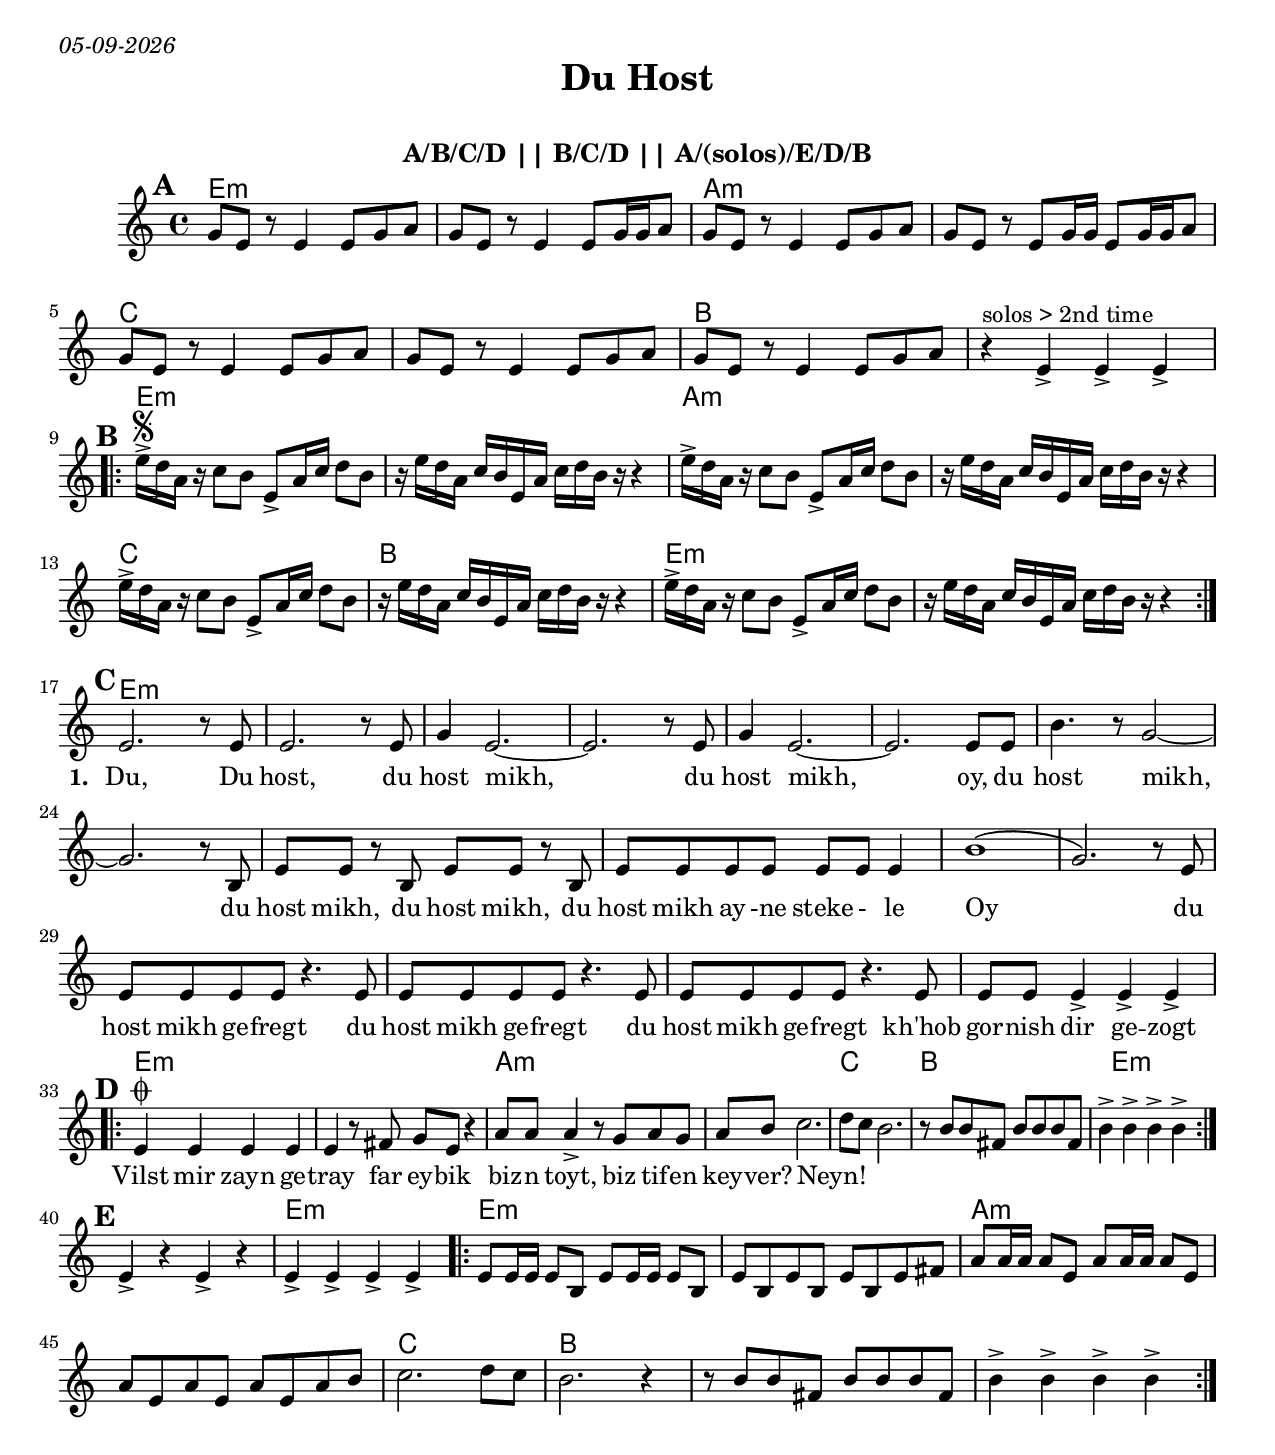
\version "2.20.0"
\include "english.ly"
%\pointAndClickOff
\paper{
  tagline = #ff
  print-all-headers = ##t
  #(set-paper-size "letter")
}
date = #(strftime "%d-%m-%Y" (localtime (current-time)))


\markup{ \italic{ \date }  }
%\markup{https://youtu.be/3C04TKCce8s}


global = {
  \clef treble
  \key c \major
  \time 4/4
  \set Score.markFormatter = #format-mark-box-alphabet
}

%#################################### Melody ########################
melody = \relative c'' {
  \global
  %\partial 4 g4    %lead in notes
  %\repeat volta 2{
  \mark \default
  g8 e r8 e4 e8 g a
  g8 e r8 e4 e8 [g16 g a8]
  g8 e r8 e4 e8 g a
  %% \alternative {
  g8 e r8 e8 [g16 g] e8 [g16 g a8]
  g8 e r8 e4 e8 g a
  g8 e r8 e4 e8 g a
  g8 e r8 e4 e8 g a
  r4 ^\markup "solos > 2nd time" e-> e-> e->

  % }
  \break

  \repeat volta 2{
    \mark \default
    e'16-> \segno d a r  c8 b e,8->  a16  c d8 b
    r16 e d a   c b e, a c d b  r r4
    e16-> d a r  c8 b e,8-> a16  c d8 b
    r16 e d a   c b e, a c d b  r r4

    e16-> d a r  c8 b e,8->  a16  c d8 b
    r16 e d a   c b e, a c d b  r r4
    e16-> d a r  c8 b e,8-> a16  c d8 b
    r16 e d a   c b e, a c d b  r r4
  }

  \break
  \mark \default
  e,2. r8 e8
  e2. r8 e8
  g4 e2.~
  e2.  r8 e8
  g4 e2.~
  e2.  e8 e|
  b'4. r8 g2 ~ |
  g2. r8 b,

  e8 e r b e e r  b |
  %e8 e r b e e e e
  e8 e e e e e e4
  b'1\(
  g2. \)r8 e

  % r1 r1
  e8 e e e r4. e8|  %host mich gefregt
  e8 e e e r4. e8|
  e8 e e e r4. e8|
  e8 e e4-> e->
  e->    %gornisht

  \break
  \repeat volta 2{
    \mark \default
  e4 \coda  e e e|
  e4 r8 fs8 g8 e r4  |
  a8 a a4->r8 g a g
  %fs [e] %r8|

  %g8 g g4. g8|
  %g4 fs g4 a  |
  a8 b c2.
  d8 c b2. |

  %fill
  r8 b8 b fs b b b fs
  b4-> b-> b->  b->
  }

  \break
  \mark \default
  e,4->  r e-> r
  e-> e-> e-> e->
  \repeat volta 2{
  e8 e16 e e8 b  e8 e16 e e8 b
  e8 b e b  e b e fs
  a8 a16 a a8 e a8 a16 a a8 e
  a8 e a e a e a b
  c2. d8 c
  b2.r4
  %fill
  r8 b8 b fs b b b fs
  b4-> b-> b->  b->
  }

  %g8 g16 g g8 d g8 g16 g g8 d
  %g8 d g d g d g a


}
%################################# Lyrics #####################

\addlyrics{
  \repeat unfold 129 {\skip 2}
  \set stanza = #"1. "

  Du,
  Du host,
  du host mikh,
  du host mikh,
  oy, du host mikh,

  du host mikh, du host mikh,
  du host mikh ay -ne steke - le
  Oy _

  du host mikh ge -- fregt
  du host mikh ge -- fregt
  du host mikh ge -- fregt
  kh'hob gor -- nish dir ge -- zogt

  Vilst mir zayn ge -- tray far ey -- bik
  _biz -- n toyt, biz tif -- en key -- ver?
  Neyn! _ _ _
}


%################################# Chords #######################
harmonies = \chordmode {
  e1*2:m
  a1*2:m
  c1*2
  b1*2
  %
  e1*2:m

  a1*2:m
  c1
  b1
  e1*2:m
  %
  e1*16:m
  %
  e1*2:m
  a1*2:m
  c1
  b1
  %
  s8
  e8*15:m
  e1:m
  e1*2:m
  a1*2:m
  c1
  b1*3
}

\score {
  % transpose score below
  %\transpose c d
  <<
    \new ChordNames {
      \set chordChanges = ##f
      \harmonies
    }
    \new Staff   \melody
  >>
  \header{
    title= "Du Host"
    subtitle=" "
    composer= ""

    instrument = "A/B/C/D || B/C/D || A/(solos)/E/D/B"
    arranger= ""
  }
  \midi{\tempo 4 = 120}
  \layout{indent = 1.0\cm}
}
